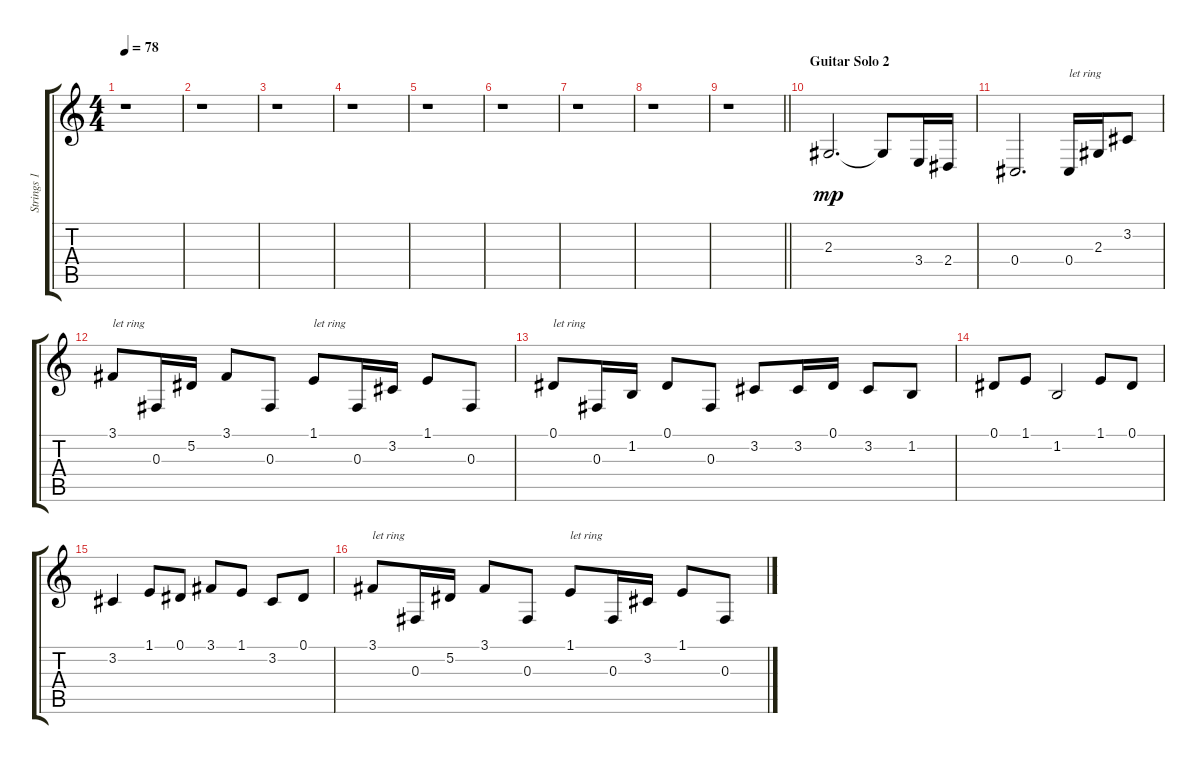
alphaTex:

\track ("Strings 1" "Strings 1") {instrument tremolostrings}
\staff {score tabs}
\tuning (Eb4 Bb3 Gb3 Db3 Ab2 Eb2) {hide}
\ts (4 4)
\tempo 78
\clef g2
\ks c
r.1{dy mp} |
r.1 |
r.1 |
r.1 |
r.1 |
r.1 |
r.1 |
r.1 |
\barLineRight lightlight
r.1 |
\section ("" "Guitar Solo 2")
2.3.2{d} 2.3{t}.8 3.4.16 2.4.16 |
0.4.2{d} 0.4.16{txt "let ring"} 2.3.16 3.2.8 |
3.1.8{txt "let ring"} 0.3.16 5.2.16 3.1.8 0.3.8 1.1.8{txt "let ring"} 0.3.16 3.2.16 1.1.8 0.3.8 |
0.1.8{txt "let ring"} 0.3.16 1.2.16 0.1.8 0.3.8 3.2.8 3.2.16 0.1.16 3.2.8 1.2.8 |
0.1.8 1.1.8 1.2.2 1.1.8 0.1.8 |
3.2.4 1.1.8 0.1.8 3.1.8 1.1.8 3.2.8 0.1.8 |
3.1.8{txt "let ring"} 0.3.16 5.2.16 3.1.8 0.3.8 1.1.8{txt "let ring"} 0.3.16 3.2.16 1.1.8 0.3.8
